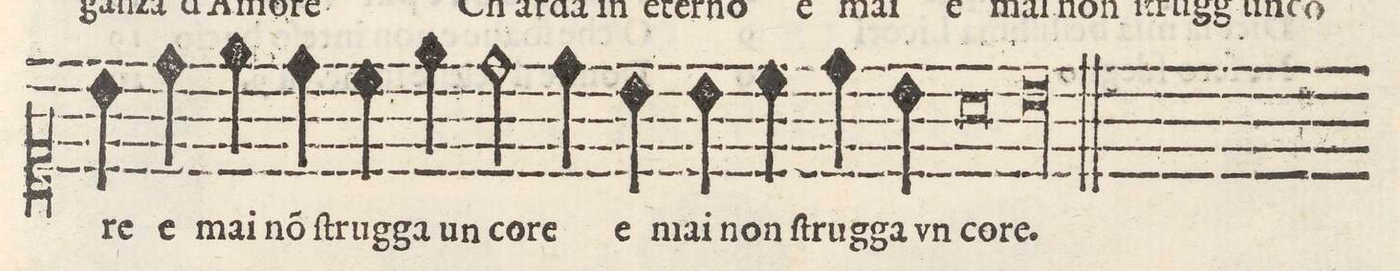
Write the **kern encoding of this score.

**kern	**text
*I"CANTO	*
*clefC1	*
*k[]	*
*met(C)	*
*M2/1	*
4b\	-re
4dd\	e
4ee\	mai
4dd\	nõ(n)
4cc\	ſtrug-
4ee\	-ga un
=55-	=55-
2dd\	co-
4dd\	-re
4b\	e
4b\	mai
4cc\	non
4dd\	ſtrug-
4b\	-ga vn
=56-	=56-
0a	co-
=57-	=57-
00b	-re.
==	==
*-	*-
